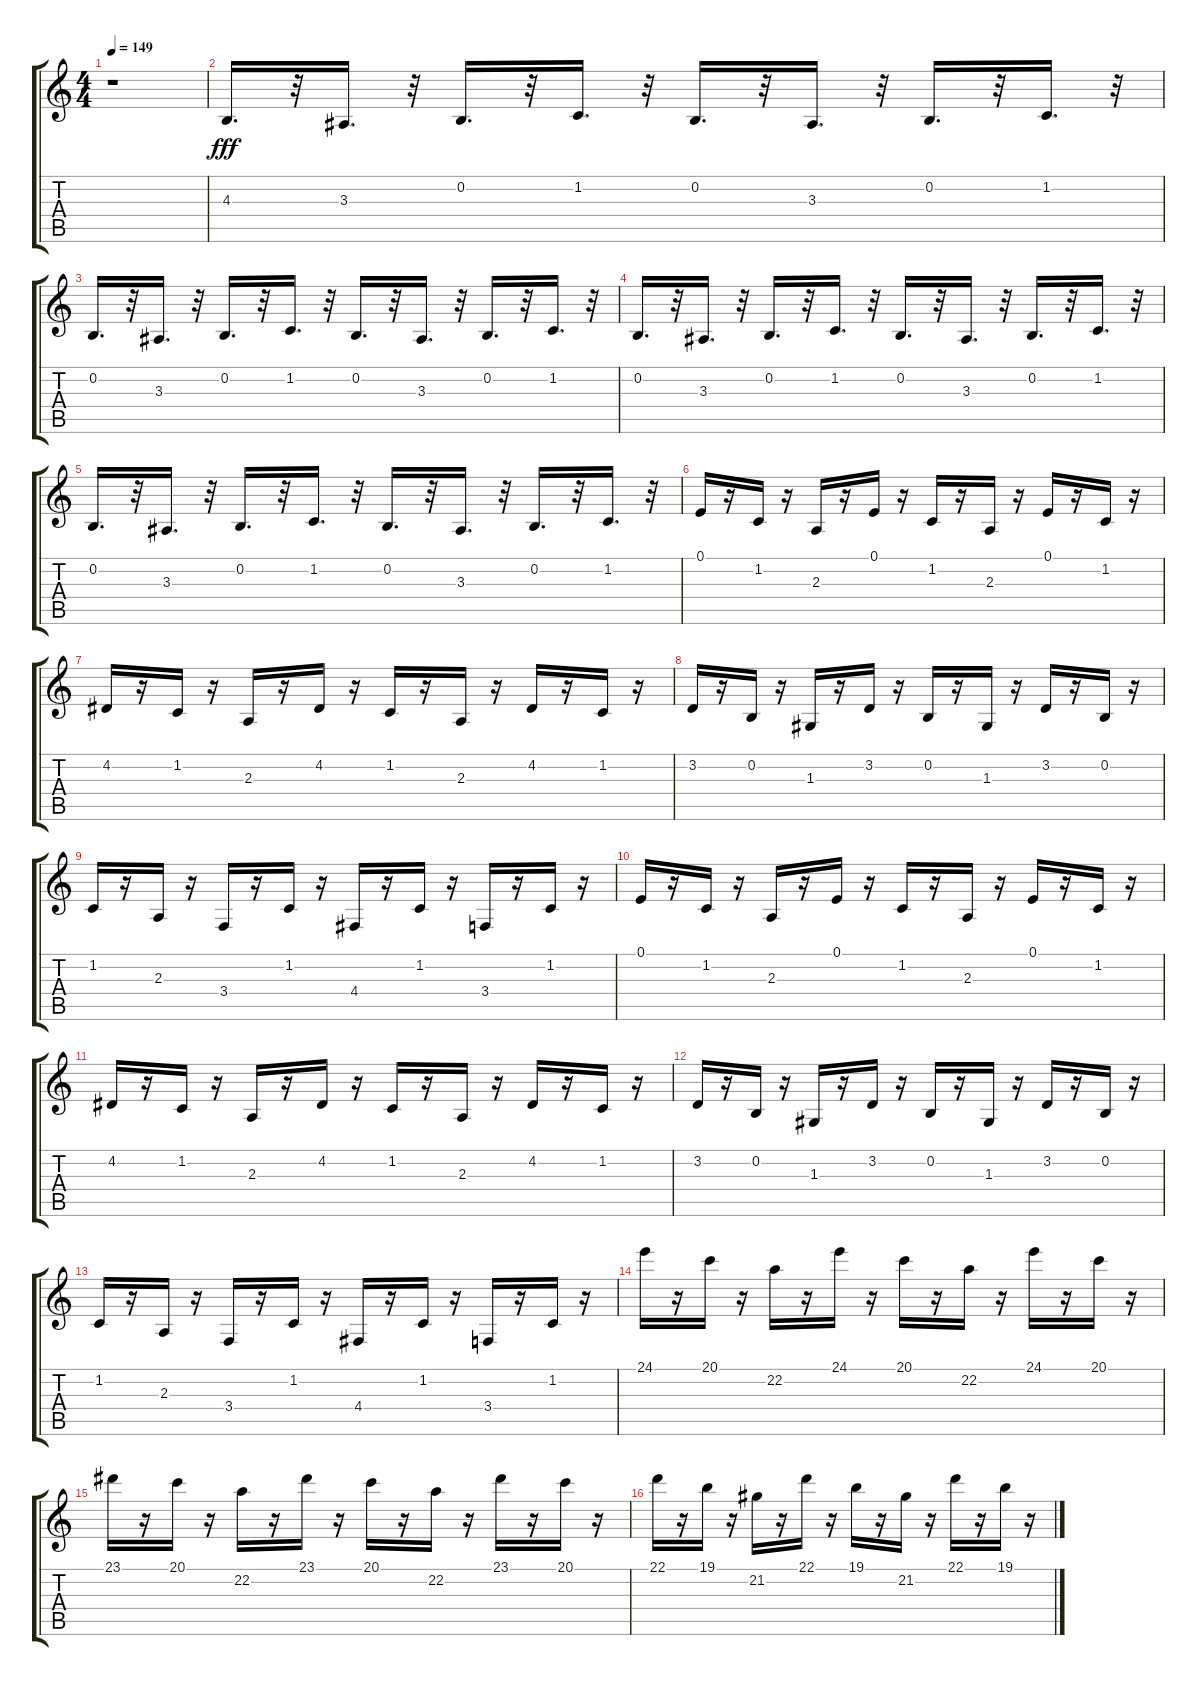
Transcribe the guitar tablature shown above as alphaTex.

\track "" {instrument lead2sawtooth}
\staff {score tabs}
\tuning (E4 B3 G3 D3 A2 E2) {hide}
\ts (4 4)
\tempo 149
\clef g2
\ks c
r.1{dy fff instrument lead2sawtooth} |
4.3.16{d} r.32 3.3.16{d} r.32 0.2.16{d} r.32 1.2.16{d} r.32 0.2.16{d} r.32 3.3.16{d} r.32 0.2.16{d} r.32 1.2.16{d} r.32 |
0.2.16{d} r.32 3.3.16{d} r.32 0.2.16{d} r.32 1.2.16{d} r.32 0.2.16{d} r.32 3.3.16{d} r.32 0.2.16{d} r.32 1.2.16{d} r.32 |
0.2.16{d} r.32 3.3.16{d} r.32 0.2.16{d} r.32 1.2.16{d} r.32 0.2.16{d} r.32 3.3.16{d} r.32 0.2.16{d} r.32 1.2.16{d} r.32 |
0.2.16{d} r.32 3.3.16{d} r.32 0.2.16{d} r.32 1.2.16{d} r.32 0.2.16{d} r.32 3.3.16{d} r.32 0.2.16{d} r.32 1.2.16{d} r.32 |
0.1.16 r.16 1.2.16 r.16 2.3.16 r.16 0.1.16 r.16 1.2.16 r.16 2.3.16 r.16 0.1.16 r.16 1.2.16 r.16 |
4.2.16 r.16 1.2.16 r.16 2.3.16 r.16 4.2.16 r.16 1.2.16 r.16 2.3.16 r.16 4.2.16 r.16 1.2.16 r.16 |
3.2.16 r.16 0.2.16 r.16 1.3.16 r.16 3.2.16 r.16 0.2.16 r.16 1.3.16 r.16 3.2.16 r.16 0.2.16 r.16 |
1.2.16 r.16 2.3.16 r.16 3.4.16 r.16 1.2.16 r.16 4.4.16 r.16 1.2.16 r.16 3.4.16 r.16 1.2.16 r.16 |
0.1.16 r.16 1.2.16 r.16 2.3.16 r.16 0.1.16 r.16 1.2.16 r.16 2.3.16 r.16 0.1.16 r.16 1.2.16 r.16 |
4.2.16 r.16 1.2.16 r.16 2.3.16 r.16 4.2.16 r.16 1.2.16 r.16 2.3.16 r.16 4.2.16 r.16 1.2.16 r.16 |
3.2.16 r.16 0.2.16 r.16 1.3.16 r.16 3.2.16 r.16 0.2.16 r.16 1.3.16 r.16 3.2.16 r.16 0.2.16 r.16 |
1.2.16 r.16 2.3.16 r.16 3.4.16 r.16 1.2.16 r.16 4.4.16 r.16 1.2.16 r.16 3.4.16 r.16 1.2.16 r.16 |
24.1.16 r.16 20.1.16 r.16 22.2.16 r.16 24.1.16 r.16 20.1.16 r.16 22.2.16 r.16 24.1.16 r.16 20.1.16 r.16 |
23.1.16 r.16 20.1.16 r.16 22.2.16 r.16 23.1.16 r.16 20.1.16 r.16 22.2.16 r.16 23.1.16 r.16 20.1.16 r.16 |
22.1.16 r.16 19.1.16 r.16 21.2.16 r.16 22.1.16 r.16 19.1.16 r.16 21.2.16 r.16 22.1.16 r.16 19.1.16 r.16
